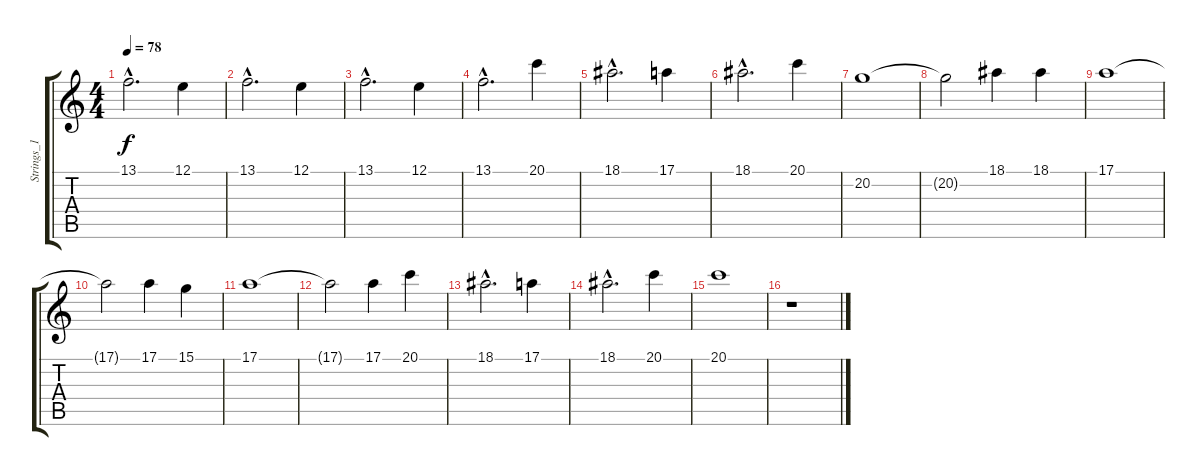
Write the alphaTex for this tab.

\track ("Strings_1" "Strings_1") {instrument stringensemble1}
\staff {score tabs}
\tuning (E4 B3 G3 D3 A2 E2) {hide}
\ts (4 4)
\tempo 78
\clef g2
\ks c
13.1{hac}.2{d dy f} 12.1.4 |
13.1{hac}.2{d} 12.1.4 |
13.1{hac}.2{d} 12.1.4 |
13.1{hac}.2{d} 20.1.4 |
18.1{hac}.2{d} 17.1.4 |
18.1{hac}.2{d} 20.1.4 |
20.2.1 |
20.2{t}.2 18.1.4 18.1.4 |
17.1.1 |
17.1{t}.2 17.1.4 15.1.4 |
17.1.1 |
17.1{t}.2 17.1.4 20.1.4 |
18.1{hac}.2{d} 17.1.4 |
18.1{hac}.2{d} 20.1.4 |
20.1.1 |
r.1
